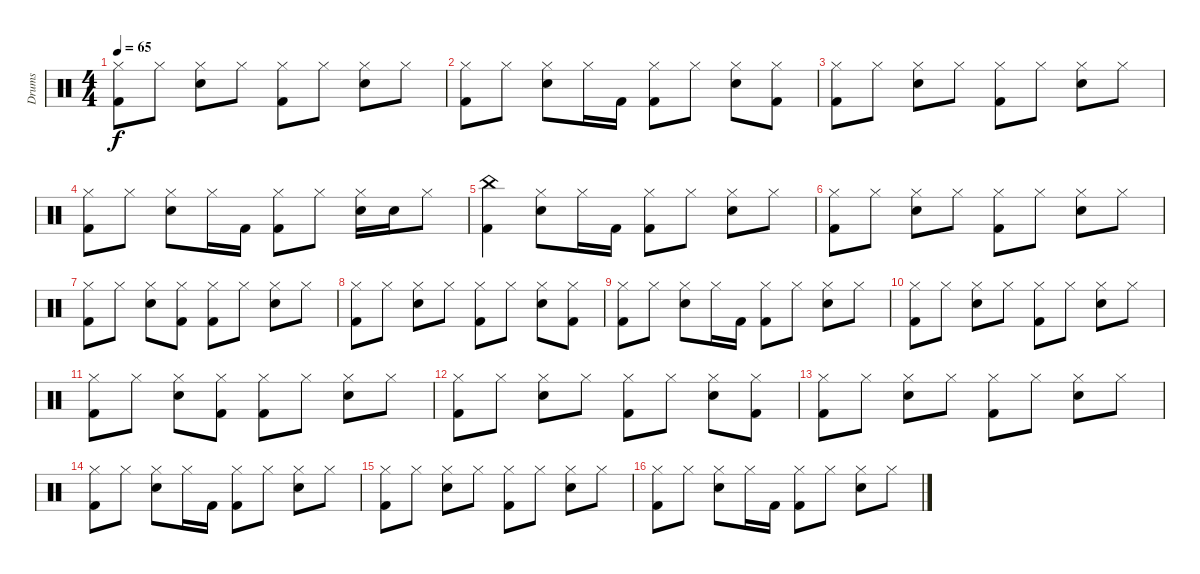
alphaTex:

\track ("Drums" "Drums") {instrument percussion}
\staff {score}
\articulation defaults
\ts (4 4)
\tempo 65
\clef neutral
\ks c
("Hi-Hat (closed)" "Kick (hit) 2").8{dy f} "Hi-Hat (closed)".8 ("Hi-Hat (closed)" "Snare (hit) 2").8 "Hi-Hat (closed)".8 ("Hi-Hat (closed)" "Kick (hit) 2").8 "Hi-Hat (closed)".8 ("Hi-Hat (closed)" "Snare (hit) 2").8 "Hi-Hat (closed)".8 |
("Hi-Hat (closed)" "Kick (hit) 2").8 "Hi-Hat (closed)".8 ("Hi-Hat (closed)" "Snare (hit) 2").8 "Hi-Hat (closed)".16 "Kick (hit) 2".16 ("Hi-Hat (closed)" "Kick (hit) 2").8 "Hi-Hat (closed)".8 ("Hi-Hat (closed)" "Snare (hit) 2").8 ("Hi-Hat (closed)" "Kick (hit) 2").8 |
("Hi-Hat (closed)" "Kick (hit) 2").8 "Hi-Hat (closed)".8 ("Hi-Hat (closed)" "Snare (hit) 2").8 "Hi-Hat (closed)".8 ("Hi-Hat (closed)" "Kick (hit) 2").8 "Hi-Hat (closed)".8 ("Hi-Hat (closed)" "Snare (hit) 2").8 "Hi-Hat (closed)".8 |
("Hi-Hat (closed)" "Kick (hit) 2").8 "Hi-Hat (closed)".8 ("Hi-Hat (closed)" "Snare (hit) 2").8 "Hi-Hat (closed)".16 "Kick (hit) 2".16 ("Hi-Hat (closed)" "Kick (hit) 2").8 "Hi-Hat (closed)".8 ("Hi-Hat (closed)" "Snare (hit) 2").16 "Snare (hit) 2".16 "Hi-Hat (closed)".8 |
("China (hit)" "Kick (hit) 2").4 ("Hi-Hat (closed)" "Snare (hit) 2").8 "Hi-Hat (closed)".16 "Kick (hit) 2".16 ("Hi-Hat (closed)" "Kick (hit) 2").8 "Hi-Hat (closed)".8 ("Hi-Hat (closed)" "Snare (hit) 2").8 "Hi-Hat (closed)".8 |
("Hi-Hat (closed)" "Kick (hit) 2").8 "Hi-Hat (closed)".8 ("Hi-Hat (closed)" "Snare (hit) 2").8 "Hi-Hat (closed)".8 ("Hi-Hat (closed)" "Kick (hit) 2").8 "Hi-Hat (closed)".8 ("Hi-Hat (closed)" "Snare (hit) 2").8 "Hi-Hat (closed)".8 |
("Hi-Hat (closed)" "Kick (hit) 2").8 "Hi-Hat (closed)".8 ("Hi-Hat (closed)" "Snare (hit) 2").8 ("Hi-Hat (closed)" "Kick (hit) 2").8 ("Hi-Hat (closed)" "Kick (hit) 2").8 "Hi-Hat (closed)".8 ("Hi-Hat (closed)" "Snare (hit) 2").8 "Hi-Hat (closed)".8 |
("Hi-Hat (closed)" "Kick (hit) 2").8 "Hi-Hat (closed)".8 ("Hi-Hat (closed)" "Snare (hit) 2").8 "Hi-Hat (closed)".8 ("Hi-Hat (closed)" "Kick (hit) 2").8 "Hi-Hat (closed)".8 ("Hi-Hat (closed)" "Snare (hit) 2").8 ("Hi-Hat (closed)" "Kick (hit) 2").8 |
("Hi-Hat (closed)" "Kick (hit) 2").8 "Hi-Hat (closed)".8 ("Hi-Hat (closed)" "Snare (hit) 2").8 "Hi-Hat (closed)".16 "Kick (hit) 2".16 ("Hi-Hat (closed)" "Kick (hit) 2").8 "Hi-Hat (closed)".8 ("Hi-Hat (closed)" "Snare (hit) 2").8 "Hi-Hat (closed)".8 |
("Hi-Hat (closed)" "Kick (hit) 2").8 "Hi-Hat (closed)".8 ("Hi-Hat (closed)" "Snare (hit) 2").8 "Hi-Hat (closed)".8 ("Hi-Hat (closed)" "Kick (hit) 2").8 "Hi-Hat (closed)".8 ("Hi-Hat (closed)" "Snare (hit) 2").8 "Hi-Hat (closed)".8 |
("Hi-Hat (closed)" "Kick (hit) 2").8 "Hi-Hat (closed)".8 ("Hi-Hat (closed)" "Snare (hit) 2").8 ("Hi-Hat (closed)" "Kick (hit) 2").8 ("Hi-Hat (closed)" "Kick (hit) 2").8 "Hi-Hat (closed)".8 ("Hi-Hat (closed)" "Snare (hit) 2").8 "Hi-Hat (closed)".8 |
("Hi-Hat (closed)" "Kick (hit) 2").8 "Hi-Hat (closed)".8 ("Hi-Hat (closed)" "Snare (hit) 2").8 "Hi-Hat (closed)".8 ("Hi-Hat (closed)" "Kick (hit) 2").8 "Hi-Hat (closed)".8 ("Hi-Hat (closed)" "Snare (hit) 2").8 ("Hi-Hat (closed)" "Kick (hit) 2").8 |
("Hi-Hat (closed)" "Kick (hit) 2").8 "Hi-Hat (closed)".8 ("Hi-Hat (closed)" "Snare (hit) 2").8 "Hi-Hat (closed)".8 ("Hi-Hat (closed)" "Kick (hit) 2").8 "Hi-Hat (closed)".8 ("Hi-Hat (closed)" "Snare (hit) 2").8 "Hi-Hat (closed)".8 |
("Hi-Hat (closed)" "Kick (hit) 2").8 "Hi-Hat (closed)".8 ("Hi-Hat (closed)" "Snare (hit) 2").8 "Hi-Hat (closed)".16 "Kick (hit) 2".16 ("Hi-Hat (closed)" "Kick (hit) 2").8 "Hi-Hat (closed)".8 ("Hi-Hat (closed)" "Snare (hit) 2").8 "Hi-Hat (closed)".8 |
("Hi-Hat (closed)" "Kick (hit) 2").8 "Hi-Hat (closed)".8 ("Hi-Hat (closed)" "Snare (hit) 2").8 "Hi-Hat (closed)".8 ("Hi-Hat (closed)" "Kick (hit) 2").8 "Hi-Hat (closed)".8 ("Hi-Hat (closed)" "Snare (hit) 2").8 "Hi-Hat (closed)".8 |
("Hi-Hat (closed)" "Kick (hit) 2").8 "Hi-Hat (closed)".8 ("Hi-Hat (closed)" "Snare (hit) 2").8 "Hi-Hat (closed)".16 "Kick (hit) 2".16 ("Hi-Hat (closed)" "Kick (hit) 2").8 "Hi-Hat (closed)".8 ("Hi-Hat (closed)" "Snare (hit) 2").8 "Hi-Hat (closed)".8
